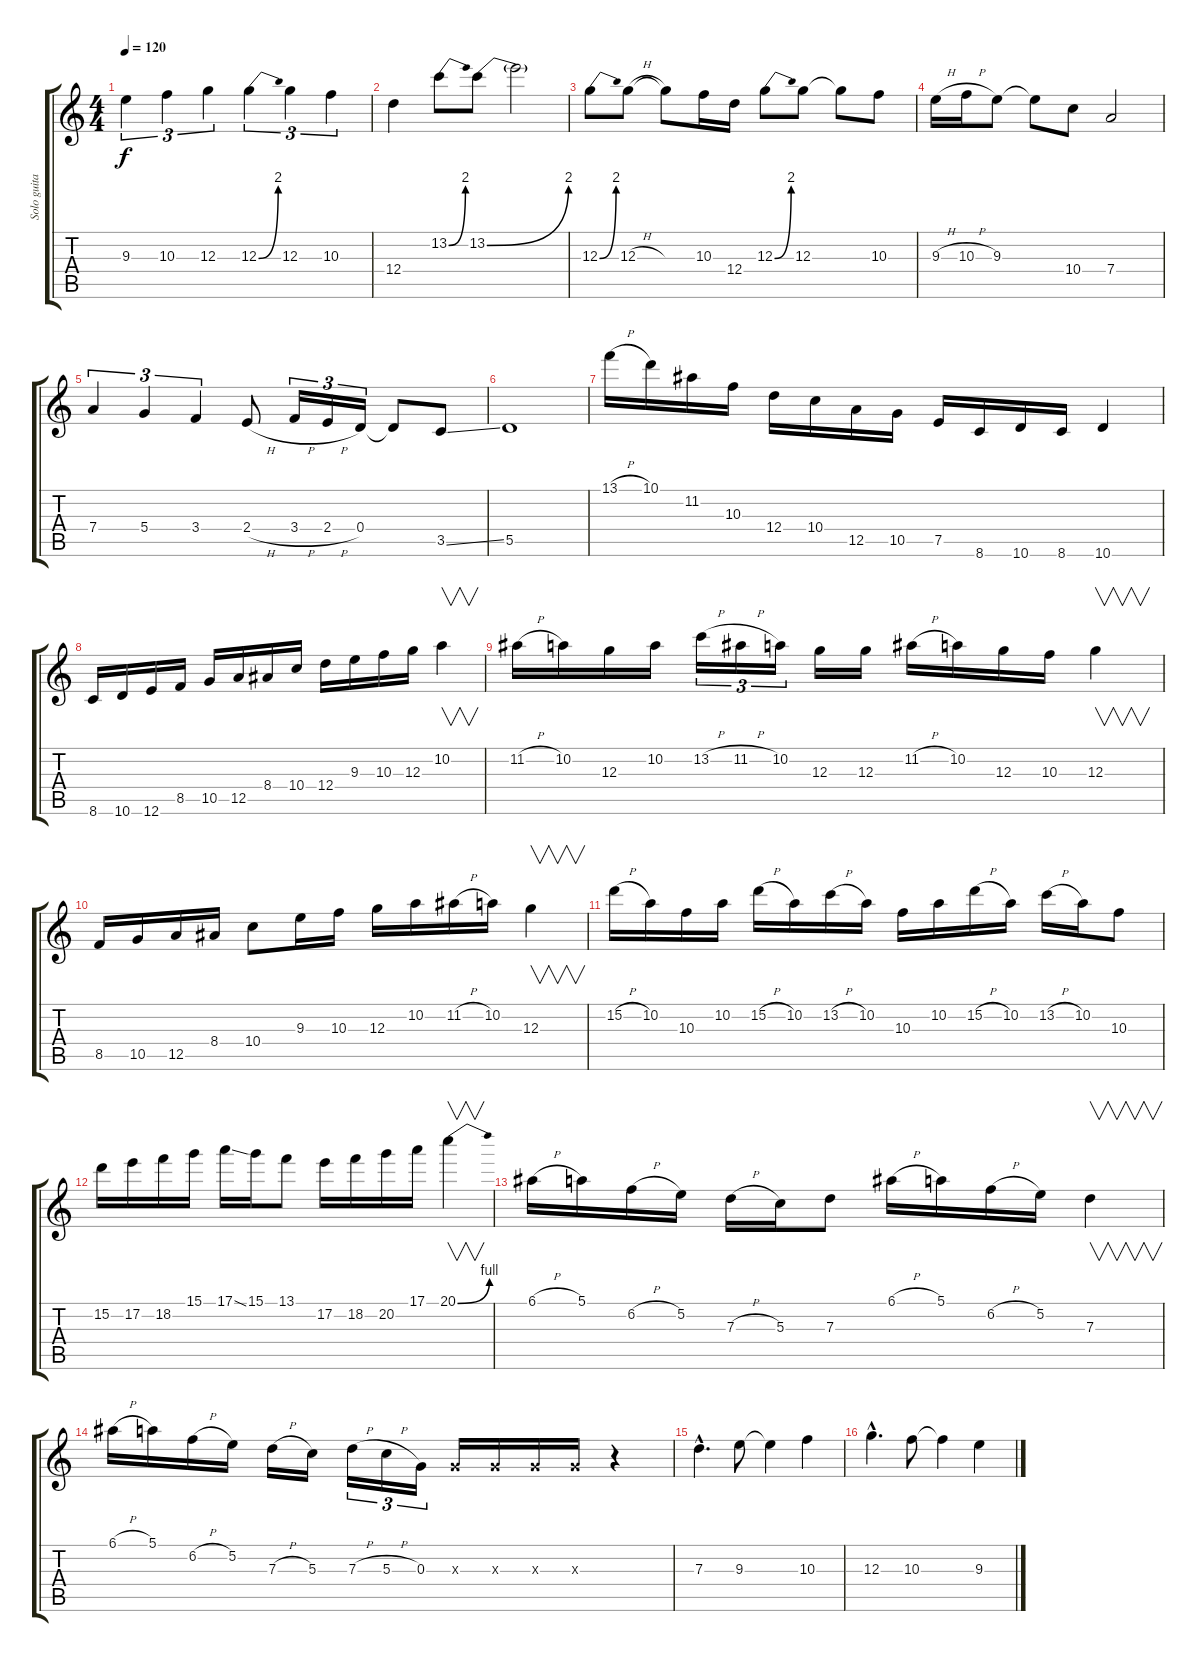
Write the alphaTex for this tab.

\track ("Solo guitar" "Solo guita") {instrument distortionguitar}
\staff {score tabs}
\tuning (E4 B3 G3 D3 A2 E2) {hide}
\ts (4 4)
\tempo 120
\clef g2
\ks c
9.3.4{tu (3 2) dy f} 10.3.4{tu (3 2)} 12.3.4{tu (3 2)} 12.3{be (bend 0 0 60 8)}.4{tu (3 2)} 12.3.4{tu (3 2)} 10.3.4{tu (3 2)} |
12.4.4 13.2{be (bend 0 0 60 8)}.8 13.2{be (bend 0 0 60 8)}.8 13.2{t}.2 |
12.3{be (bend 0 0 60 8)}.8 12.3{h}.8 12.3{t}.8 10.3.16 12.4.16 12.3{be (bend 0 0 60 8)}.8 12.3.8 12.3{t}.8 10.3.8 |
9.3{h}.16 10.3{h}.16 9.3.8 9.3{t}.8 10.4.8 7.4.2 |
7.4.4{tu (3 2)} 5.4.4{tu (3 2)} 3.4.4{tu (3 2)} 2.4{h}.8 3.4{h}.16{tu (3 2)} 2.4{h}.16{tu (3 2)} 0.4.16{tu (3 2)} 0.4{t}.8 3.5{ss}.8 |
5.5.1 |
13.1{h}.16 10.1.16 11.2.16 10.3.16 12.4.16 10.4.16 12.5.16 10.5.16 7.5.16 8.6.16 10.6.16 8.6.16 10.6.4 |
8.6.16 10.6.16 12.6.16 8.5.16 10.5.16 12.5.16 8.4.16 10.4.16 12.4.16 9.3.16 10.3.16 12.3.16 10.2.4{v} |
11.2{h}.16 10.2.16 12.3.16 10.2.16 13.2{h}.16{tu (3 2)} 11.2{h}.16{tu (3 2)} 10.2.16{tu (3 2)} 12.3.16 12.3.16 11.2{h}.16 10.2.16 12.3.16 10.3.16 12.3.4{v} |
8.5.16 10.5.16 12.5.16 8.4.16 10.4.8 9.3.16 10.3.16 12.3.16 10.2.16 11.2{h}.16 10.2.16 12.3.4{v} |
15.2{h}.16 10.2.16 10.3.16 10.2.16 15.2{h}.16 10.2.16 13.2{h}.16 10.2.16 10.3.16 10.2.16 15.2{h}.16 10.2.16 13.2{h}.16 10.2.16 10.3.8 |
15.2.16 17.2.16 18.2.16 15.1.16 17.1{ss}.16 15.1.16 13.1.8 17.2.16 18.2.16 20.2.16 17.1.16 20.1{be (bend 0 0 60 4)}.4{v} |
6.1{h}.16 5.1.16 6.2{h}.16 5.2.16 7.3{h}.16 5.3.16 7.3.8 6.1{h}.16 5.1.16 6.2{h}.16 5.2.16 7.3.4{v} |
6.1{h}.16 5.1.16 6.2{h}.16 5.2.16 7.3{h}.16 5.3.16 7.3{h}.16{tu (3 2)} 5.3{h}.16{tu (3 2)} 0.3.16{tu (3 2)} 0.3{x}.16 0.3{x}.16 0.3{x}.16 0.3{x}.16 r.4 |
7.3{hac}.4{d} 9.3.8 9.3{t}.4 10.3.4 |
12.3{hac}.4{d} 10.3.8 10.3{t}.4 9.3.4
